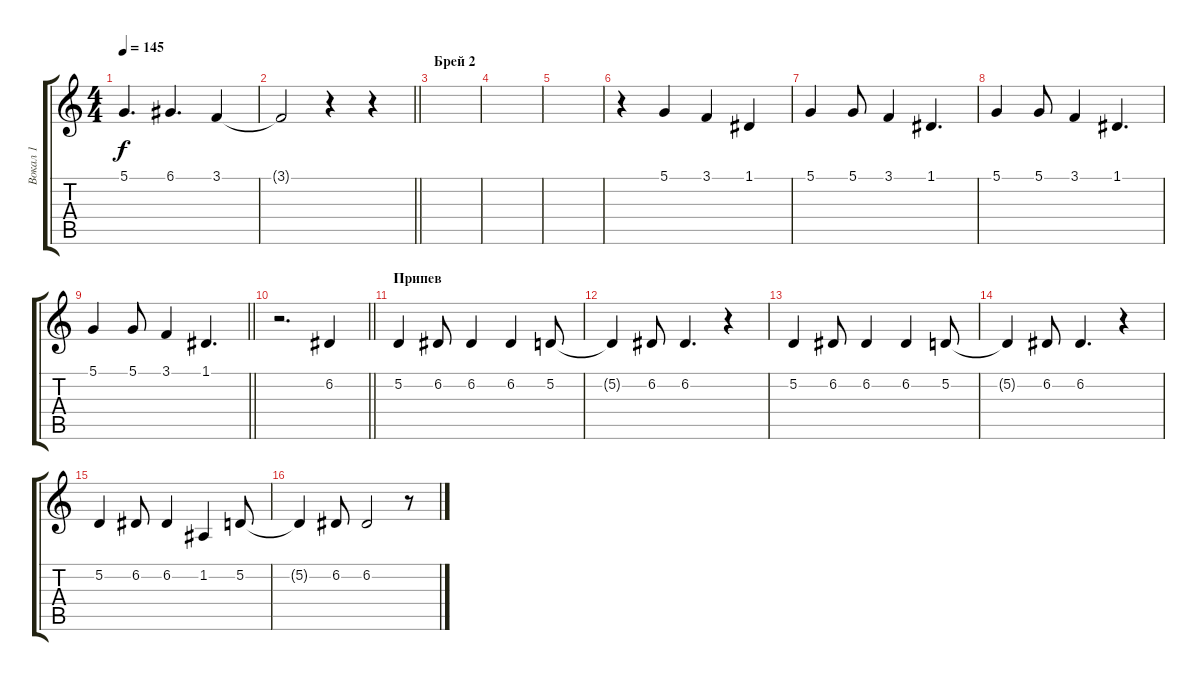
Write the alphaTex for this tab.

\track ("Вокал 1" "Вокал 1") {instrument englishhorn}
\staff {score tabs}
\tuning (D4 A3 F3 C3 G2 D2) {hide}
\ts (4 4)
\tempo 145
\clef g2
\ks c
5.1.4{d dy f} 6.1.4{d} 3.1.4 |
\barLineRight lightlight
3.1{t}.2 r.4 r.4 |
\section ("" "Брей 2")
|
|
|
r.4 5.1.4 3.1.4 1.1.4 |
5.1.4 5.1.8 3.1.4 1.1.4{d} |
5.1.4{volume 14} 5.1.8 3.1.4 1.1.4{d} |
\barLineRight lightlight
5.1.4{volume 12} 5.1.8 3.1.4 1.1.4{d} |
\barLineRight lightlight
r.2{d} 6.2.4{volume 16} |
\section ("" "Припев")
5.2.4 6.2.8 6.2.4 6.2.4 5.2.8 |
5.2{t}.4 6.2.8 6.2.4{d} r.4 |
5.2.4 6.2.8 6.2.4 6.2.4 5.2.8 |
5.2{t}.4 6.2.8 6.2.4{d} r.4 |
5.2.4 6.2.8 6.2.4 1.2.4 5.2.8 |
5.2{t}.4 6.2.8 6.2.2 r.8
